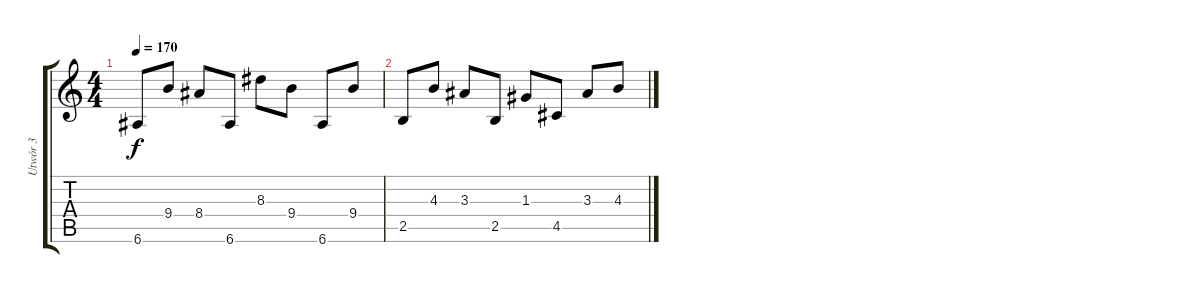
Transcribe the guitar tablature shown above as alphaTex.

\track ("Utwór 3" "Utwór 3") {instrument distortionguitar}
\staff {score tabs}
\tuning (E4 B3 G3 D3 A2 E2) {hide}
\ts (4 4)
\tempo 170
\clef g2
\ks c
6.6.8{dy f} 9.4.8 8.4.8 6.6.8 8.3.8 9.4.8 6.6.8 9.4.8 |
2.5.8 4.3.8 3.3.8 2.5.8 1.3.8 4.5.8 3.3.8 4.3.8
